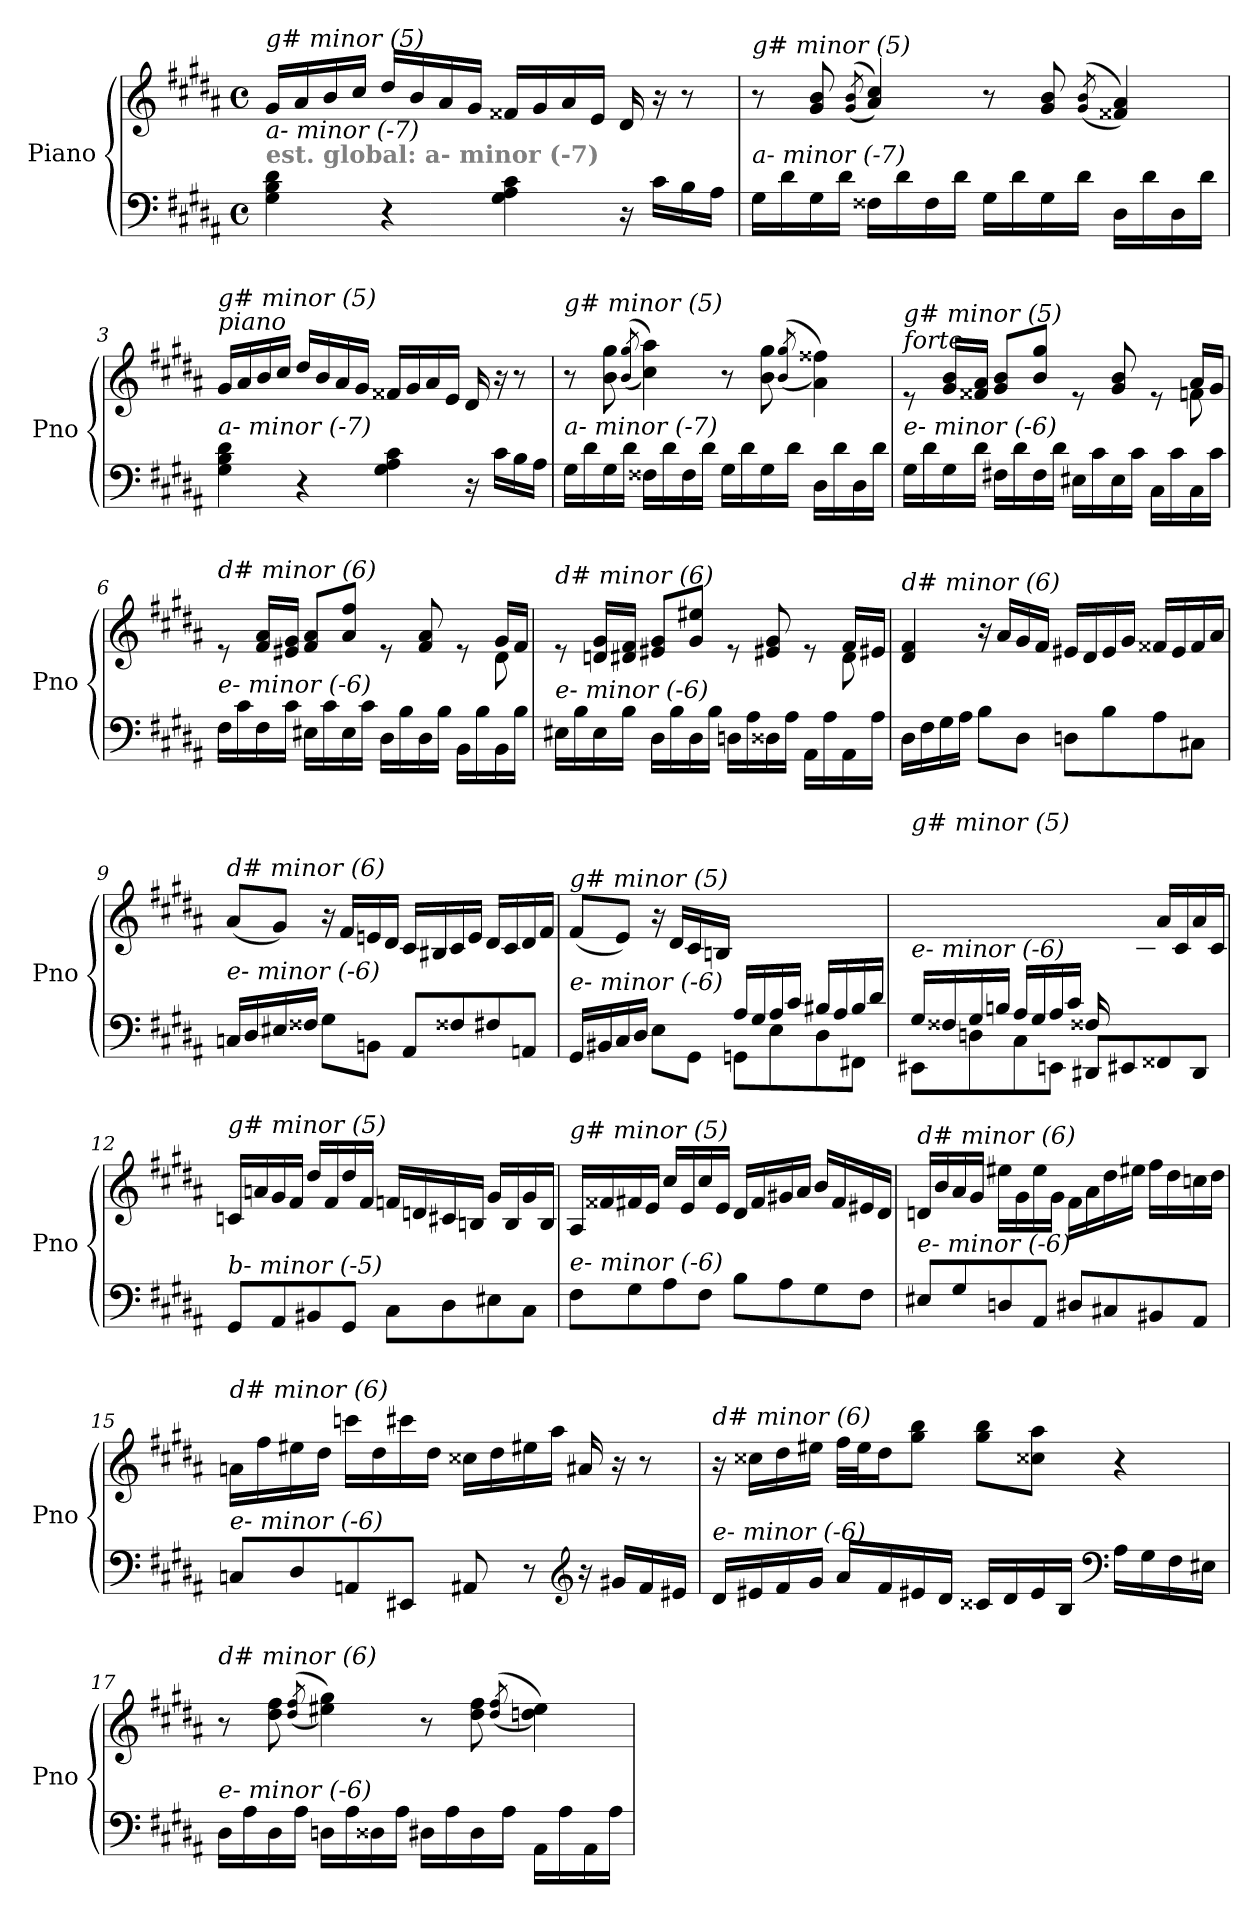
**kern	**kern
*part1	*part1
*staff2	*staff1
*I"Piano	*
*I'Pno	*
*clefF4	*clefG2
*k[f#c#g#d#a#]	*k[f#c#g#d#a#]
*M4/4	*M4/4
*met(c)	*met(c)
=1	=1
!	!LO:TX:i:t=g# minor (5)
!LO:TX:a:B:color=#808080:t=est. global&colon; a- minor (-7)	!
!LO:TX:i:t=a- minor (-7)	!
4G#\ 4B\ 4d#\	16g#/LL
.	16a#/
.	16b/
.	16cc#/JJ
4r	16dd#/LL
.	16b/
.	16a#/
.	16g#/JJ
4G#\ 4A#\ 4c#\	16f##X/LL
.	16g#/
.	16a#/
.	16e/JJ
16r	16d#/
16c#\LL	16r
16B\	8r
16A#\JJ	.
=2	=2
!	!LO:TX:i:t=g# minor (5)
!LO:TX:i:t=a- minor (-7)	!
16G#\LL	8r
16d#\	.
16G#\	8g#/ 8b/
16d#\JJ	.
.	(>(8qg#/ 8qb/
16F##X\LL	4a#/ 4cc#/))
16d#\	.
16F##\	.
16d#\JJ	.
16G#\LL	8r
16d#\	.
16G#\	8g#/ 8b/
16d#\JJ	.
.	((>8qg#/ 8qb/
16D#\LL	4f##X/ 4a#/))
16d#\	.
16D#\	.
16d#\JJ	.
=3	=3
!	!LO:TX:a:i:t=piano
!	!LO:TX:i:t=g# minor (5)
!LO:TX:i:t=a- minor (-7)	!
4G#\ 4B\ 4d#\	16g#/LL
.	16a#/
.	16b/
.	16cc#/JJ
4r	16dd#/LL
.	16b/
.	16a#/
.	16g#/JJ
4G#\ 4A#\ 4c#\	16f##X/LL
.	16g#/
.	16a#/
.	16e/JJ
16r	16d#/
16c#\LL	16r
16B\	8r
16A#\JJ	.
!!LO:LB:g=z
=4	=4
!	!LO:TX:i:t=g# minor (5)
!LO:TX:i:t=a- minor (-7)	!
16G#\LL	8r
16d#\	.
16G#\	8b\ 8gg#\
16d#\JJ	.
.	((>8qb/ 8qgg#/
16F##X\LL	4cc#\ 4aa#\))
16d#\	.
16F##\	.
16d#\JJ	.
16G#\LL	8r
16d#\	.
16G#\	8b\ 8gg#\
16d#\JJ	.
.	((>8qb/ 8qgg#/
16D#\LL	4a#\ 4ff##X\))
16d#\	.
16D#\	.
16d#\JJ	.
=5	=5
*^	*^
!	!	!LO:TX:a:i:t=forte	!
!	!	!LO:TX:i:t=g# minor (5)	!
!LO:TX:i:t=e- minor (-6)	!	!	!
2..ryy	16G#\LL	8re	2..ryy
.	16d#\	.	.
.	16G#\	16g#/ 16b/LL	.
.	16d#\JJ	16f##X/ 16a#/JJ	.
.	16F#X\LL	8g#/ 8b/L	.
.	16d#\	.	.
.	16F#\	8b/ 8gg#/J	.
.	16d#\JJ	.	.
.	16E#X\LL	8re	.
.	16c#\	.	.
.	16E#\	8g#/ 8b/	.
.	16c#\JJ	.	.
.	16C#\LL	8re	.
.	16c#\	.	.
8ryy	16C#\	16a#/LL	8fni\
.	16c#\JJ	16g#/JJ	.
=6	=6	=6	=6
!	!	!LO:TX:i:t=d# minor (6)	!
!LO:TX:i:t=e- minor (-6)	!	!	!
2..ryy	16F#\LL	8re	2..ryy
.	16c#\	.	.
.	16F#\	16f#/ 16a#/LL	.
.	16c#\JJ	16e#X/ 16g#/JJ	.
.	16E#X\LL	8f#/ 8a#/L	.
.	16c#\	.	.
.	16E#\	8a#/ 8ff#/J	.
.	16c#\JJ	.	.
.	16D#\LL	8re	.
.	16B\	.	.
.	16D#\	8f#/ 8a#/	.
.	16B\JJ	.	.
.	16BB\LL	8re	.
.	16B\	.	.
8ryy	16BB\	16g#/LL	8d#\
.	16B\JJ	16f#/JJ	.
!!LO:LB:g=z	!!
=7	=7	=7	=7
!	!	!LO:TX:i:t=d# minor (6)	!
!LO:TX:i:t=e- minor (-6)	!	!	!
2..ryy	16E#X\LL	8re	2..ryy
.	16B\	.	.
.	16E#\	16dni/ 16g#/LL	.
.	16B\JJ	16d#/ 16f#/JJ	.
.	16D#\LL	8e#X/ 8g#/L	.
.	16B\	.	.
.	16D#\	8g#/ 8ee#X/J	.
.	16B\JJ	.	.
.	16Dni\LL	8re	.
.	16A#\	.	.
.	16D##i\	8e#X/ 8g#/	.
.	16A#\JJ	.	.
.	16AA#\LL	8re	.
.	16A#\	.	.
8ryy	16AA#\	16f#/LL	8d#\
.	16A#\JJ	16e#X/JJ	.
*	*	*v	*v
=8	=8	=8
!	!	!LO:TX:i:t=d# minor (6)
!LO:TX:i:t=e- minor (-6)	!	!
*v	*v	*
16D#\LL	4d#/ 4f#/
16F#\	.
16G#\	.
16A#\JJ	.
8B\L	16r
.	16a#/LL
8D#\J	16g#/
.	16f#/JJ
8Dni\L	16e#X/LL
.	16d#/
8B\	16e#/
.	16g#/JJ
8A#\	16f##X/LL
.	16e#/
8C#X\J	16f##/
.	16a#/JJ
=9	=9
!	!LO:TX:i:t=d# minor (6)
!LO:TX:i:t=e- minor (-6)	!
16Cni/LL	(8a#/L
16D#/	.
16E#X/	8g#/J)
16F##X/JJ	.
8G#\L	16r
.	16f#/LL
8BBn\J	16en/
.	16d#/JJ
8AA#/L	16c#/LL
.	16B#Xj/
8F##X/	16c#/
.	16e/JJ
8F#X/	16d#/LL
.	16c#/
8AAn/J	16d#/
.	16f#/JJ
!!LO:LB:g=z
=10	=10
*^	*
!	!	!LO:TX:i:t=g# minor (5)
!LO:TX:i:t=e- minor (-6)	!	!
2ryy	16GG#/LL	(8f#/L
.	16BB#X/	.
.	16C#/	8e/J)
.	16D#/JJ	.
.	8E\L	16r
.	.	16d#/LL
.	8GG#\J	16c#/
.	.	16Bn/JJ
16A#/LL	8GGni\L	2ryy
16G#/	.	.
16A#/	8E\	.
16c#/JJ	.	.
16B#X/LL	8D#\	.
16A#/	.	.
16B#/	8FF#X\J	.
16d#/JJ	.	.
=11	=11	=11
!	!	!LO:TX:i:t=g# minor (5)
!LO:TX:i:t=e- minor (-6)	!	!
16G#/LL	8EE#X\L	2ryy
16F##X/	.	.
16G#/	8Dn\	.
16Bn/JJ	.	.
16A#/LL	8C#\	.
16G#/	.	.
16A#/	8EEn\J	.
16c#/JJ	.	.
16F##X/LL	8DD#X/L	16ryy
4..ryy	.	16e/
.	8EE#X/	16d#/
.	.	16c#/JJ
.	8FF##X/	16a#/LL
.	.	16c#/
.	8DD#/J	16a#/
.	.	16c#/JJ
*v	*v	*
=12	=12
!	!LO:TX:i:t=g# minor (5)
!LO:TX:i:t=b- minor (-5)	!
8GG#/L	16cni/LL
.	16an/
8AA#/	16g#/
.	16f#/JJ
8BB#X/	16dd#/LL
.	16f#/
8GG#/J	16dd#/
.	16f#/JJ
8C#\L	16fni/LL
.	16dn/
8D#\	16c#/
.	16Bn/JJ
8E#X\	16g#/LL
.	16B/
8C#\J	16g#/
.	16B/JJ
!!LO:LB:g=z
=13	=13
!	!LO:TX:i:t=g# minor (5)
!LO:TX:i:t=e- minor (-6)	!
8F#\L	16A#/LL
.	16f##Xi/
8G#\	16f#/
.	16e/JJ
8A#\	16cc#/LL
.	16e/
8F#\J	16cc#/
.	16e/JJ
8B\L	16d#/LL
.	16f#/
8A#\	16g#X/
.	16a#/JJ
8G#\	16b/LL
.	16f#/
8F#\J	16e#Xj/
.	16d#/JJ
=14	=14
!	!LO:TX:i:t=d# minor (6)
!LO:TX:i:t=e- minor (-6)	!
8E#X/L	16dni/LL
.	16b/
8G#/	16a#/
.	16g#/JJ
8Dni/	16ee#X\LL
.	16g#\
8AA#/J	16ee#\
.	16g#\JJ
8D#/L	16f#\LL
.	16a#\
8C#X/	16dd#\
.	16ee#X\JJ
8BB#Xj/	16ff#\LL
.	16dd#\
8AA#/J	16ccni\
.	16dd#\JJ
=15	=15
!	!LO:TX:i:t=d# minor (6)
!LO:TX:i:t=e- minor (-6)	!
8Cni/L	16ani\LL
.	16ff#\
8D#/	16ee#X\
.	16dd#\JJ
8AAni/	16cccni\LL
.	16dd#\
8EE#X/J	16ccc#i\
.	16dd#\JJ
8AA#/	16cc##Xj\LL
.	16dd#\
8r	16ee#X\
.	16aa#\JJ
*clefG2	*
16r	16a#/
16g#X/LL	16r
16f#/	8r
16e#X/JJ	.
!!LO:PB:g=z
=16	=16
!	!LO:TX:i:t=d# minor (6)
!LO:TX:i:t=e- minor (-6)	!
16d#/LL	16r
16e#X/	16cc##X\LL
16f#/	16dd#\
16g#/JJ	16ee#X\JJ
16a#/LL	32ff#\LLL
.	32ee#\J
16f#/	16dd#\J
16e#X/	8gg#\ 8bb\J
16d#/JJ	.
16c##Xj/LL	8gg#\ 8bb\L
16d#/	.
16e#/	8cc##X\ 8aa#\J
16B/JJ	.
*clefF4	*
16A#\LL	4r
16G#\	.
16F#\	.
16E#X\JJ	.
=17	=17
!	!LO:TX:i:t=d# minor (6)
!LO:TX:i:t=e- minor (-6)	!
16D#\LL	8r
16A#\	.
16D#\	8dd#\ 8ff#\
16A#\JJ	.
.	(>(8qdd#/ 8qff#/
16Dni\LL	4ee#X\ 4gg#\))
16A#\	.
16D##i\	.
16A#\JJ	.
16D#\LL	8r
16A#\	.
16D#\	8dd#\ 8ff#\
16A#\JJ	.
.	((>8qdd#/ 8qff#/
16AA#\LL	4ddni\ 4ee#\))
16A#\	.
16AA#\	.
16A#\JJ	.
=	=
*-	*-
